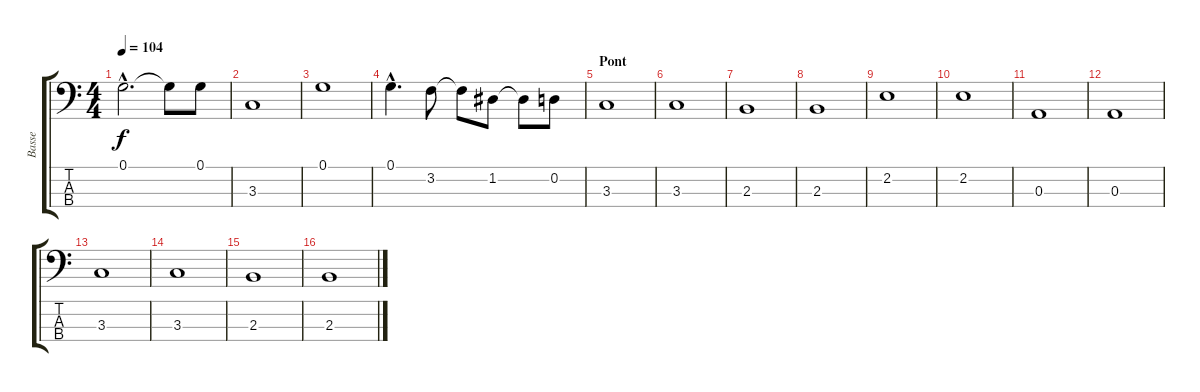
\track ("Basse" "Basse") {instrument electricbassfinger}
\staff {score tabs}
\tuning (G2 D2 A1 E1) {hide}
\ts (4 4)
\tempo 104
\clef f4
\ks c
0.1{hac}.2{d dy f} 0.1{t}.8 0.1.8 |
3.3.1 |
0.1.1 |
0.1{hac}.4{d} 3.2.8 3.2{t}.8 1.2.8 1.2{t}.8 0.2.8 |
\section ("" "Pont")
3.3.1 |
3.3.1 |
2.3.1 |
2.3.1 |
2.2.1 |
2.2.1 |
0.3.1 |
0.3.1 |
3.3.1 |
3.3.1 |
2.3.1 |
2.3.1
